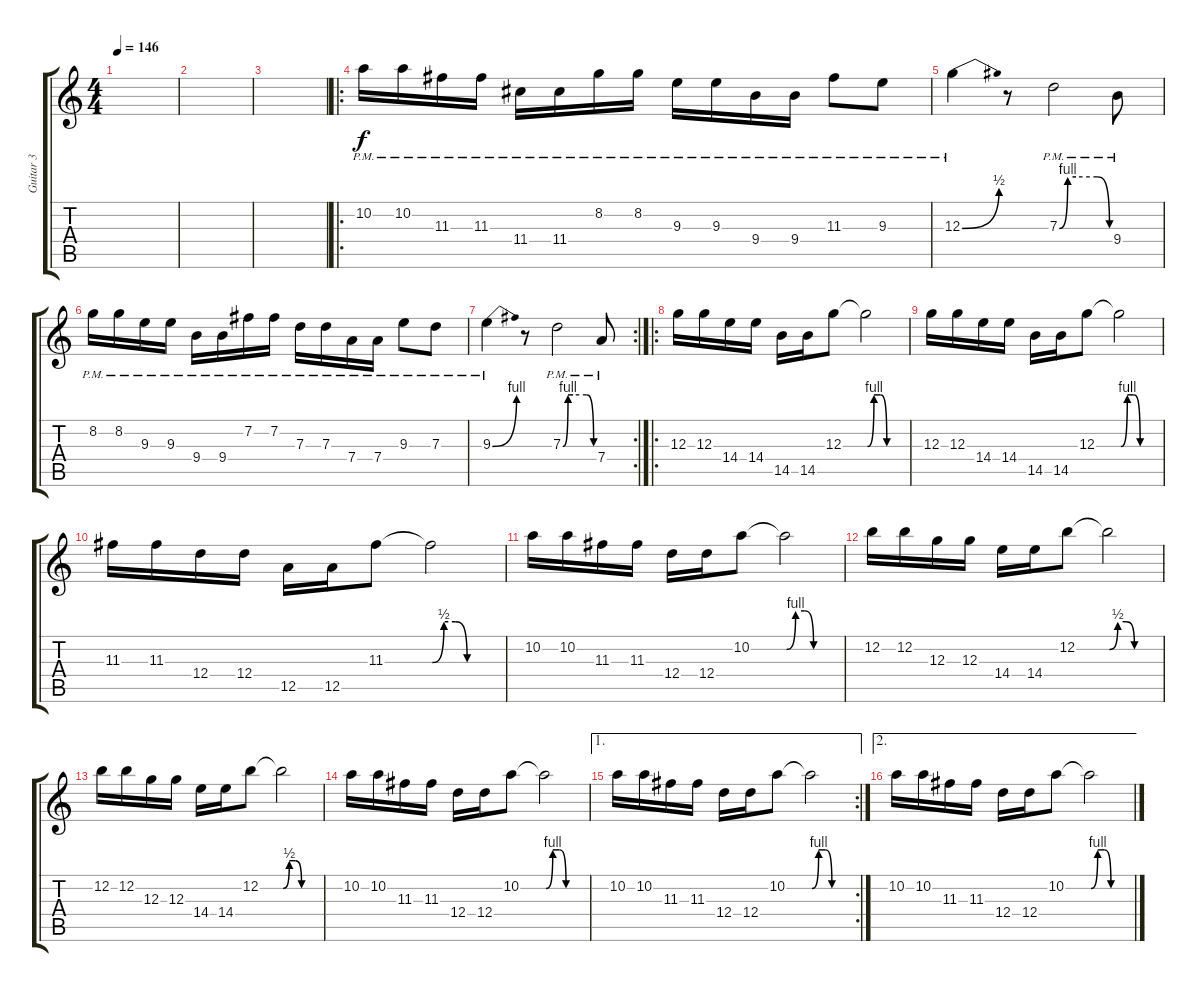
\track ("Guitar 3" "Guitar 3") {instrument overdrivenguitar}
\staff {score tabs}
\tuning (E4 B3 G3 D3 A2 E2) {hide}
\ts (4 4)
\tempo 146
\clef g2
\ks c
|
|
|
\ro
10.2{pm}.16{volume 14} 10.2{pm}.16 11.3{pm}.16 11.3{pm}.16 11.4{pm}.16 11.4{pm}.16 8.2{pm}.16 8.2{pm}.16 9.3{pm}.16 9.3{pm}.16 9.4{pm}.16 9.4{pm}.16 11.3{pm}.8 9.3{pm}.8 |
12.3{be (bend 0 0 60 2) pm}.4 r.8 7.3{be (custom 0 0 10 4 20 4 45 4 60 0) pm}.2 9.4{pm}.8 |
8.2{pm}.16 8.2{pm}.16 9.3{pm}.16 9.3{pm}.16 9.4{pm}.16 9.4{pm}.16 7.2{pm}.16 7.2{pm}.16 7.3{pm}.16 7.3{pm}.16 7.4{pm}.16 7.4{pm}.16 9.3{pm}.8 7.3{pm}.8 |
\rc 2
9.3{be (bend 0 0 60 4) pm}.4 r.8 7.3{be (custom 0 0 10 4 20 4 46 4 60 0) pm}.2 7.4{pm}.8 |
\ro
12.3.16 12.3.16 14.4.16 14.4.16 14.5.16 14.5.16 12.3.8 12.3{be (custom 0 0 10 4 20 4 30 0 60 0) t}.2 |
12.3.16 12.3.16 14.4.16 14.4.16 14.5.16 14.5.16 12.3.8 12.3{be (custom 0 0 10 4 20 4 30 0 60 0) t}.2 |
11.3.16 11.3.16 12.4.16 12.4.16 12.5.16 12.5.16 11.3.8 11.3{be (custom 0 0 10 2 20 2 30 0 60 0) t}.2 |
10.2.16 10.2.16 11.3.16 11.3.16 12.4.16 12.4.16 10.2.8 10.2{be (custom 0 0 10 4 20 4 30 0 60 0) t}.2 |
12.2.16 12.2.16 12.3.16 12.3.16 14.4.16 14.4.16 12.2.8 12.2{be (custom 0 0 10 2 20 2 30 0 60 0) t}.2 |
12.2.16 12.2.16 12.3.16 12.3.16 14.4.16 14.4.16 12.2.8 12.2{be (custom 0 0 10 2 20 2 30 0 60 0) t}.2 |
10.2.16 10.2.16 11.3.16 11.3.16 12.4.16 12.4.16 10.2.8 10.2{be (custom 0 0 10 4 20 4 30 0 60 0) t}.2 |
\ae 1
\rc 2
10.2.16 10.2.16 11.3.16 11.3.16 12.4.16 12.4.16 10.2.8 10.2{be (custom 0 0 10 4 20 4 30 0 60 0) t}.2 |
\ae 2
10.2.16 10.2.16 11.3.16 11.3.16 12.4.16 12.4.16 10.2.8 10.2{be (custom 0 0 10 4 20 4 30 0 60 0) t}.2
